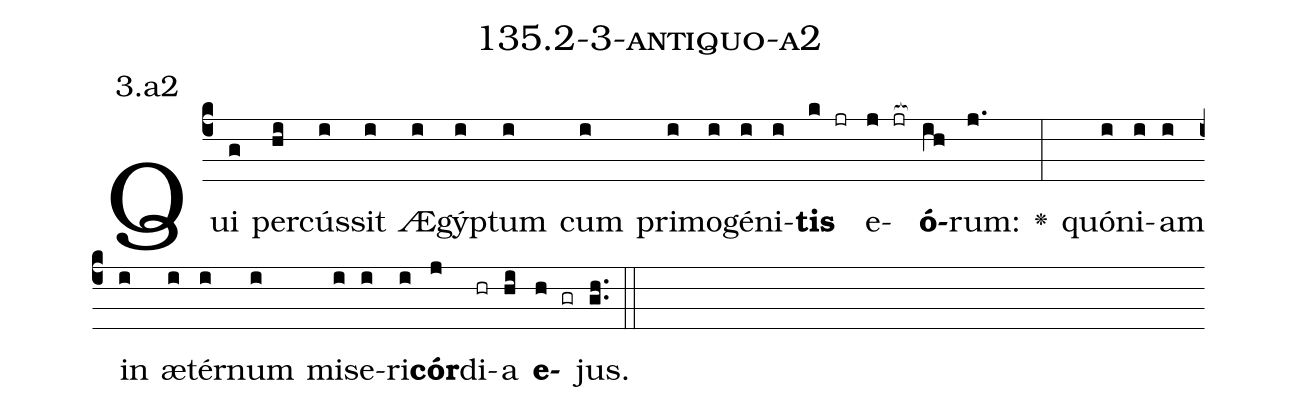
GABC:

name: 135.2-3-antiquo-a2;
annotation: 3.a2;
%%
(c4)Qui(g) per(hi)cús(i)sit(i) Æ(i)gýp(i)tum(i) cum(i) pri(i)mo(i)gé(i)ni(i)<b>tis</b>(k jr) e(j jr[ocb:1{])<b>ó</b>(ih[ocb:0}])rum:(j.) <v>\greheightstar</v>(:) quón(i)i(i)am(i) in(i) æ(i)tér(i)num(i) mi(i)se(i)ri(i)<b>cór</b>(j)di(hr)a(hi) <b>e</b>(h gr)jus.(gh..) (::)


%E(i) u(i) o(j) u(hi) a(h) e.(gh..) (::)
